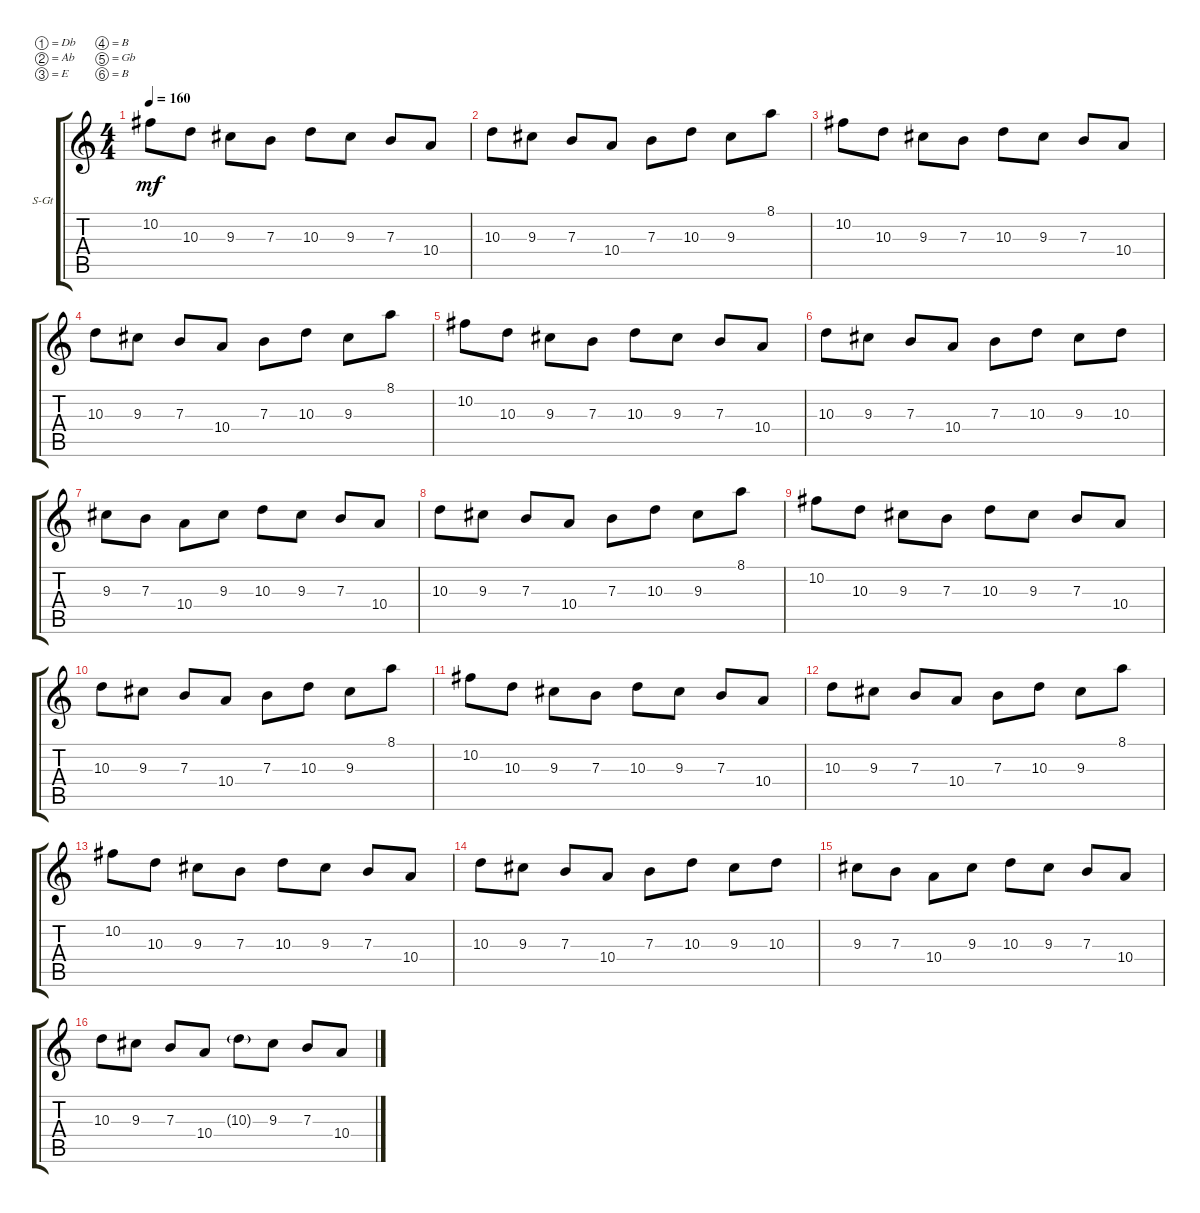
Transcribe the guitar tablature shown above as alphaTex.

\defaultSystemsLayout 4
\bracketExtendMode groupsimilarinstruments
\firstSystemTrackNameOrientation horizontal
\otherSystemsTrackNameOrientation horizontal
\track ("Guitar 1" "S-Gt") {instrument acousticguitarsteel}
\staff {score tabs}
\tuning (Db4 Ab3 E3 B2 Gb2 B1)
\ts (4 4)
\tempo 160
\clef g2
\ks c
10.2.8{dy mf} 10.3.8 9.3.8 7.3.8 10.3.8 9.3.8 7.3.8 10.4.8 |
10.3.8 9.3.8 7.3.8 10.4.8 7.3.8 10.3.8 9.3.8 8.1.8 |
10.2.8 10.3.8 9.3.8 7.3.8 10.3.8 9.3.8 7.3.8 10.4.8 |
10.3.8 9.3.8 7.3.8 10.4.8 7.3.8 10.3.8 9.3.8 8.1.8 |
10.2.8 10.3.8 9.3.8 7.3.8 10.3.8 9.3.8 7.3.8 10.4.8 |
10.3.8 9.3.8 7.3.8 10.4.8 7.3.8 10.3.8 9.3.8 10.3.8 |
9.3.8 7.3.8 10.4.8 9.3.8 10.3.8 9.3.8 7.3.8 10.4.8 |
10.3.8 9.3.8 7.3.8 10.4.8 7.3.8 10.3.8 9.3.8 8.1.8 |
10.2.8 10.3.8 9.3.8 7.3.8 10.3.8 9.3.8 7.3.8 10.4.8 |
10.3.8 9.3.8 7.3.8 10.4.8 7.3.8 10.3.8 9.3.8 8.1.8 |
10.2.8 10.3.8 9.3.8 7.3.8 10.3.8 9.3.8 7.3.8 10.4.8 |
10.3.8 9.3.8 7.3.8 10.4.8 7.3.8 10.3.8 9.3.8 8.1.8 |
10.2.8 10.3.8 9.3.8 7.3.8 10.3.8 9.3.8 7.3.8 10.4.8 |
10.3.8 9.3.8 7.3.8 10.4.8 7.3.8 10.3.8 9.3.8 10.3.8 |
9.3.8 7.3.8 10.4.8 9.3.8 10.3.8 9.3.8 7.3.8 10.4.8 |
10.3.8 9.3.8 7.3.8 10.4.8 10.3{g}.8 9.3.8 7.3.8 10.4.8
